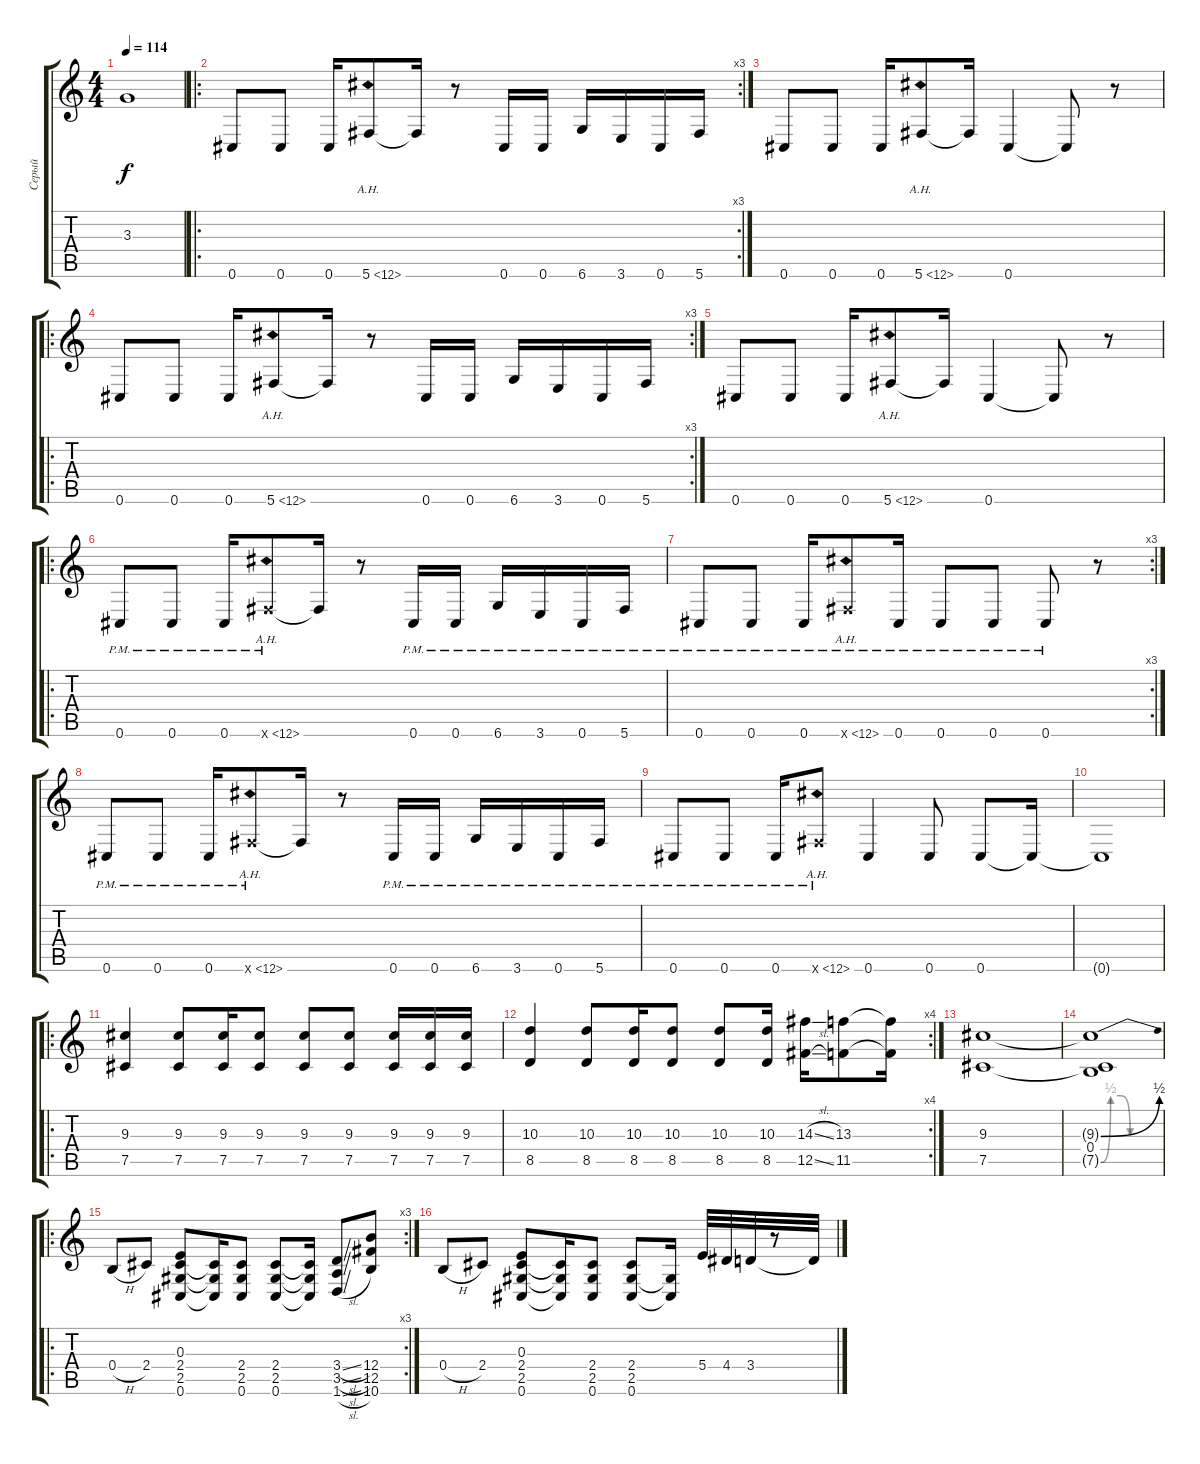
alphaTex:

\track ("Серый" "Серый") {instrument distortionguitar}
\staff {score tabs}
\tuning (Db4 Ab3 E3 B2 Gb2 Db2) {hide}
\ts (4 4)
\tempo 114
\clef g2
\ks c
3.3{t}.1{dy f} |
\ro
\rc 3
0.6.8 0.6.8 0.6.16 5.6{ah 7}.8 5.6{t}.16 r.8 0.6.16 0.6.16 6.6.16 3.6.16 0.6.16 5.6.16 |
0.6.8 0.6.8 0.6.16 5.6{ah 7}.8 5.6{t}.16 0.6.4 0.6{t}.8 r.8 |
\ro
\rc 3
0.6.8 0.6.8 0.6.16 5.6{ah 7}.8 5.6{t}.16 r.8 0.6.16 0.6.16 6.6.16 3.6.16 0.6.16 5.6.16 |
0.6.8 0.6.8 0.6.16 5.6{ah 7}.8 5.6{t}.16 0.6.4 0.6{t}.8 r.8 |
\ro
0.6{pm}.8 0.6{pm}.8 0.6{pm}.16 5.6{ah 7 pm x}.8 5.6{t}.16 r.8 0.6{pm}.16 0.6{pm}.16 6.6{pm}.16 3.6{pm}.16 0.6{pm}.16 5.6{pm}.16 |
\rc 3
0.6{pm}.8 0.6{pm}.8 0.6{pm}.16 5.6{ah 7 pm x}.8 0.6{pm}.16 0.6{pm}.8 0.6{pm}.8 0.6{pm}.8 r.8 |
0.6{pm}.8 0.6{pm}.8 0.6{pm}.16 5.6{ah 7 pm x}.8 5.6{t}.16 r.8 0.6{pm}.16 0.6{pm}.16 6.6{pm}.16 3.6{pm}.16 0.6{pm}.16 5.6{pm}.16 |
0.6{pm}.8 0.6{pm}.8 0.6{pm}.16 5.6{ah 7 pm x}.8 0.6.4 0.6.8 0.6.8 0.6{t}.16 |
0.6{t}.1 |
\ro
(9.3 7.5).4 (9.3 7.5).8 (9.3 7.5).16 (9.3 7.5).8 (9.3 7.5).8 (9.3 7.5).8 (9.3 7.5).16 (9.3 7.5).16 (9.3 7.5).16 |
\rc 4
(10.3 8.5).4 (10.3 8.5).8 (10.3 8.5).16 (10.3 8.5).8 (10.3 8.5).8 (10.3 8.5).16 (14.3{sl} 12.5{sl}).16 (13.3 11.5).8 (13.3{t} 11.5{t}).16 |
(9.3 7.5).1 |
(9.3{be (bend 0 0 60 2) t} 0.4 7.5{be (custom 0 0 10 2 20 2 30 0 60 0) t}).1 |
\ro
\rc 3
0.4{h}.8 2.4.8 (0.3 2.4 2.5 0.6).8 (2.4{t} 2.5{t} 0.6{t}).16 (2.4 2.5 0.6).8 (2.4 2.5 0.6).8 (2.4{t} 2.5{t} 0.6{t}).16 (3.4{sl} 3.5{sl} 1.6{sl}).8 (12.4 12.5 10.6).8 |
0.4{h}.8 2.4.8 (0.3 2.4 2.5 0.6).8 (2.4{t} 2.5{t} 0.6{t}).16 (2.4 2.5 0.6).8 (2.4 2.5 0.6).8 (2.5{t} 0.6{t}).16 5.4.32 4.4.32 3.4.32 r.8 3.4{t}.32
